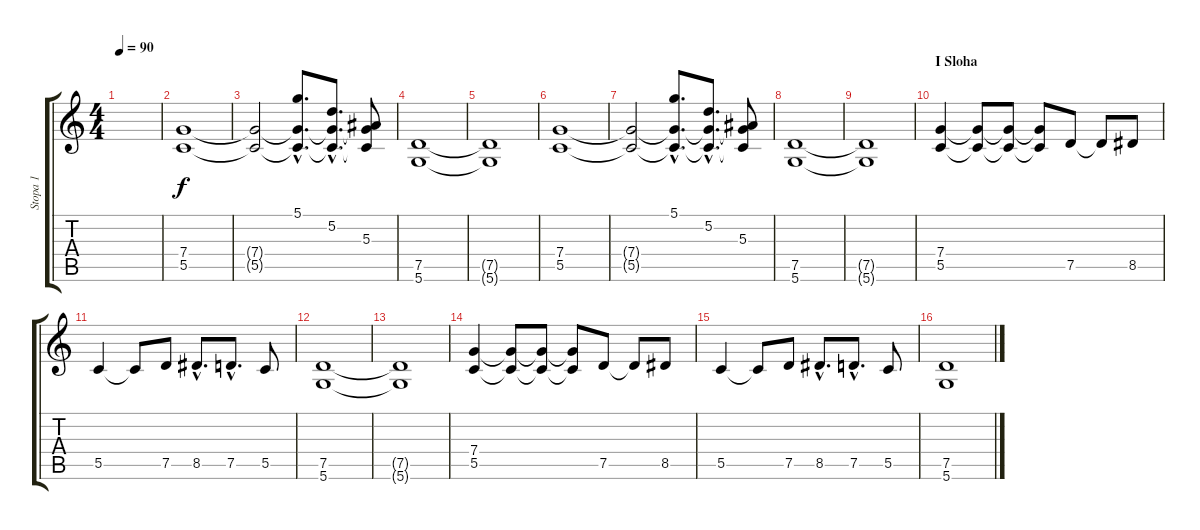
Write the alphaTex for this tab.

\track ("Stopa 1" "Stopa 1") {instrument distortionguitar}
\staff {score tabs}
\tuning (D4 A3 F3 C3 G2 D2) {hide}
\ts (4 4)
\tempo 90
\clef g2
\ks c
|
(7.4 5.5).1 |
(7.4{t} 5.5{t}).2 (5.1{hac} 7.4{hac t} 5.5{hac t}).8{d} (5.2{hac} 7.4{hac t} 5.5{hac t}).8{d} (5.3 7.4{t} 5.5{t}).8 |
(7.5 5.6).1 |
(7.5{t} 5.6{t}).1 |
(7.4 5.5).1 |
(7.4{t} 5.5{t}).2 (5.1{hac} 7.4{hac t} 5.5{hac t}).8{d} (5.2{hac} 7.4{hac t} 5.5{hac t}).8{d} (5.3 7.4{t} 5.5{t}).8 |
(7.5 5.6).1 |
(7.5{t} 5.6{t}).1 |
\section ("" "I Sloha")
(7.4 5.5).4 (7.4{t} 5.5{t}).8 (7.4{t} 5.5{t}).8 (7.4{t} 5.5{t}).8 7.5.8 7.5{t}.8 8.5.8 |
5.5.4 5.5{t}.8 7.5.8 8.5{hac}.8{d} 7.5{hac}.8{d} 5.5.8 |
(7.5 5.6).1 |
(7.5{t} 5.6{t}).1 |
(7.4 5.5).4 (7.4{t} 5.5{t}).8 (7.4{t} 5.5{t}).8 (7.4{t} 5.5{t}).8 7.5.8 7.5{t}.8 8.5.8 |
5.5.4 5.5{t}.8 7.5.8 8.5{hac}.8{d} 7.5{hac}.8{d} 5.5.8 |
(7.5 5.6).1
